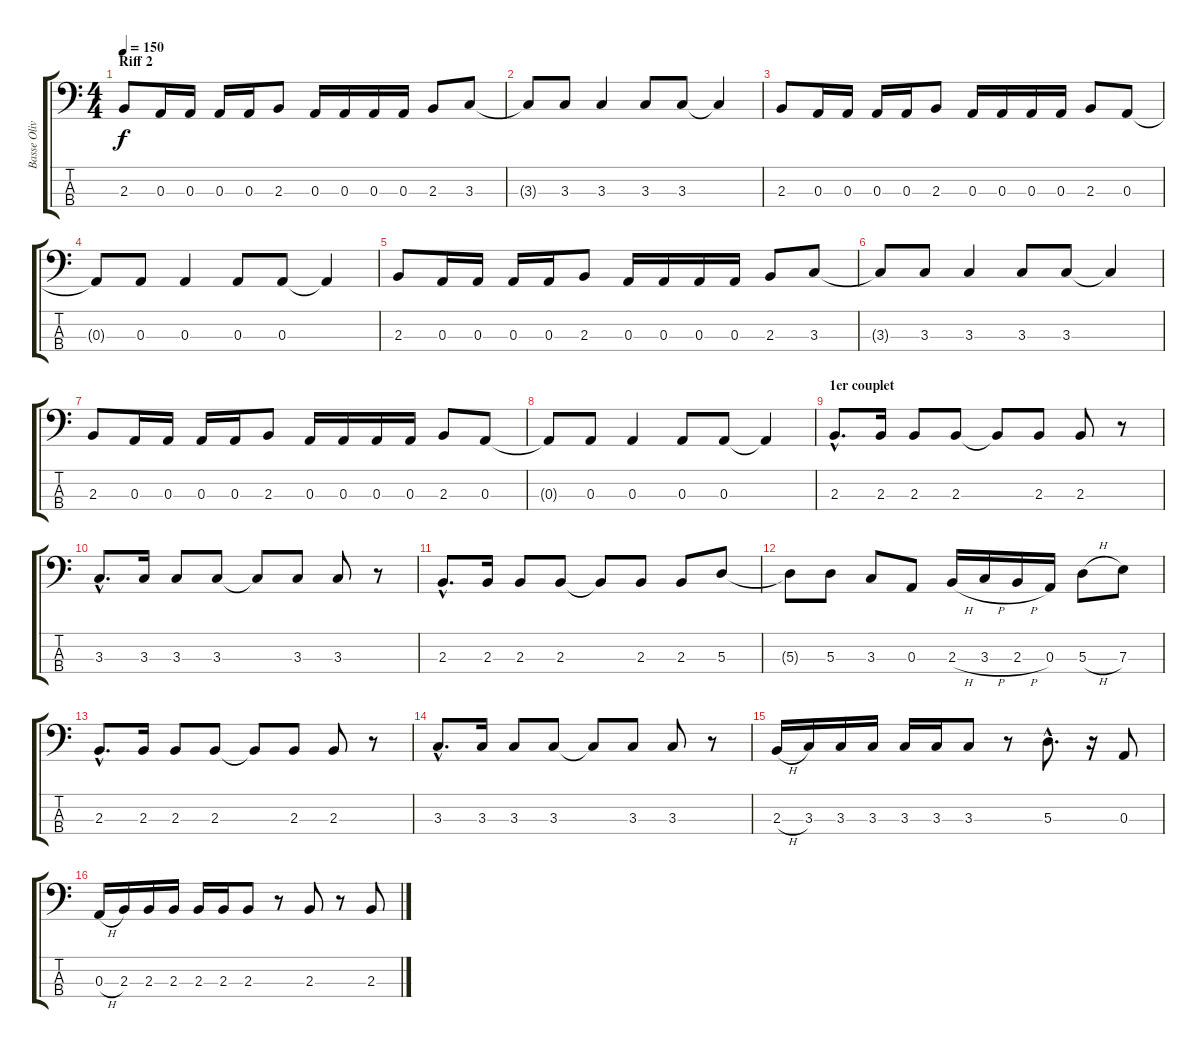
\track ("Basse Oliv" "Basse Oliv") {instrument electricbassfinger}
\staff {score tabs}
\tuning (G2 D2 A1 E1) {hide}
\ts (4 4)
\section ("" "Riff 2")
\tempo 150
\clef f4
\ks c
2.3.8{dy f} 0.3.16 0.3.16 0.3.16 0.3.16 2.3.8 0.3.16 0.3.16 0.3.16 0.3.16 2.3.8 3.3.8 |
3.3{t}.8 3.3.8 3.3.4 3.3.8 3.3.8 3.3{t}.4 |
2.3.8 0.3.16 0.3.16 0.3.16 0.3.16 2.3.8 0.3.16 0.3.16 0.3.16 0.3.16 2.3.8 0.3.8 |
0.3{t}.8 0.3.8 0.3.4 0.3.8 0.3.8 0.3{t}.4 |
2.3.8 0.3.16 0.3.16 0.3.16 0.3.16 2.3.8 0.3.16 0.3.16 0.3.16 0.3.16 2.3.8 3.3.8 |
3.3{t}.8 3.3.8 3.3.4 3.3.8 3.3.8 3.3{t}.4 |
2.3.8 0.3.16 0.3.16 0.3.16 0.3.16 2.3.8 0.3.16 0.3.16 0.3.16 0.3.16 2.3.8 0.3.8 |
0.3{t}.8 0.3.8 0.3.4 0.3.8 0.3.8 0.3{t}.4 |
\section ("" "1er couplet")
2.3{hac}.8{d} 2.3.16 2.3.8 2.3.8 2.3{t}.8 2.3.8 2.3.8 r.8 |
3.3{hac}.8{d} 3.3.16 3.3.8 3.3.8 3.3{t}.8 3.3.8 3.3.8 r.8 |
2.3{hac}.8{d} 2.3.16 2.3.8 2.3.8 2.3{t}.8 2.3.8 2.3.8 5.3.8 |
5.3{t}.8 5.3.8 3.3.8 0.3.8 2.3{h}.16 3.3{h}.16 2.3{h}.16 0.3.16 5.3{h}.8 7.3.8 |
2.3{hac}.8{d} 2.3.16 2.3.8 2.3.8 2.3{t}.8 2.3.8 2.3.8 r.8 |
3.3{hac}.8{d} 3.3.16 3.3.8 3.3.8 3.3{t}.8 3.3.8 3.3.8 r.8 |
2.3{h}.16 3.3.16 3.3.16 3.3.16 3.3.16 3.3.16 3.3.8 r.8 5.3{hac}.8{d} r.16 0.3.8 |
0.3{h}.16 2.3.16 2.3.16 2.3.16 2.3.16 2.3.16 2.3.8 r.8 2.3.8 r.8 2.3.8
